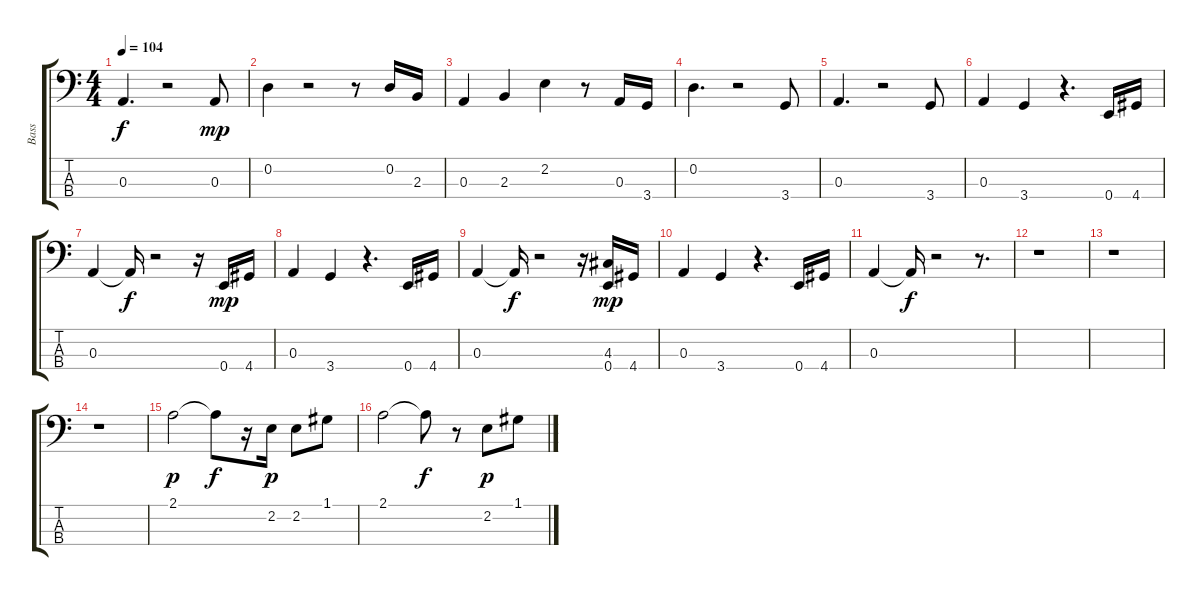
\track ("Bass" "Bass") {instrument acousticbass}
\staff {score tabs}
\tuning (G2 D2 A1 E1) {hide}
\ts (4 4)
\tempo 104
\clef f4
\ks c
0.3{t}.4{d dy f} r.2 0.3.8{dy mp} |
0.2.4 r.2 r.8 0.2.16 2.3.16 |
0.3.4 2.3.4 2.2.4 r.8 0.3.16 3.4.16 |
0.2.4{d} r.2 3.4.8 |
0.3.4{d} r.2 3.4.8 |
0.3.4 3.4.4 r.4{d} 0.4.16 4.4.16 |
0.3.4 0.3{t}.16{dy f} r.2 r.16 0.4.16{dy mp} 4.4.16 |
0.3.4 3.4.4 r.4{d} 0.4.16 4.4.16 |
0.3.4 0.3{t}.16{dy f} r.2 r.16 (4.3 0.4).16{dy mp} 4.4.16 |
0.3.4 3.4.4 r.4{d} 0.4.16 4.4.16 |
0.3.4 0.3{t}.16{dy f} r.2 r.8{d} |
r.1 |
r.1 |
r.1 |
2.1.2{dy p volume 15} 2.1{t}.8{dy f} r.16 2.2.16{dy p volume 14} 2.2.8{volume 14} 1.1.8{volume 13} |
2.1.2{volume 13} 2.1{t}.8{dy f} r.8 2.2.8{dy p volume 12} 1.1.8{volume 12}
